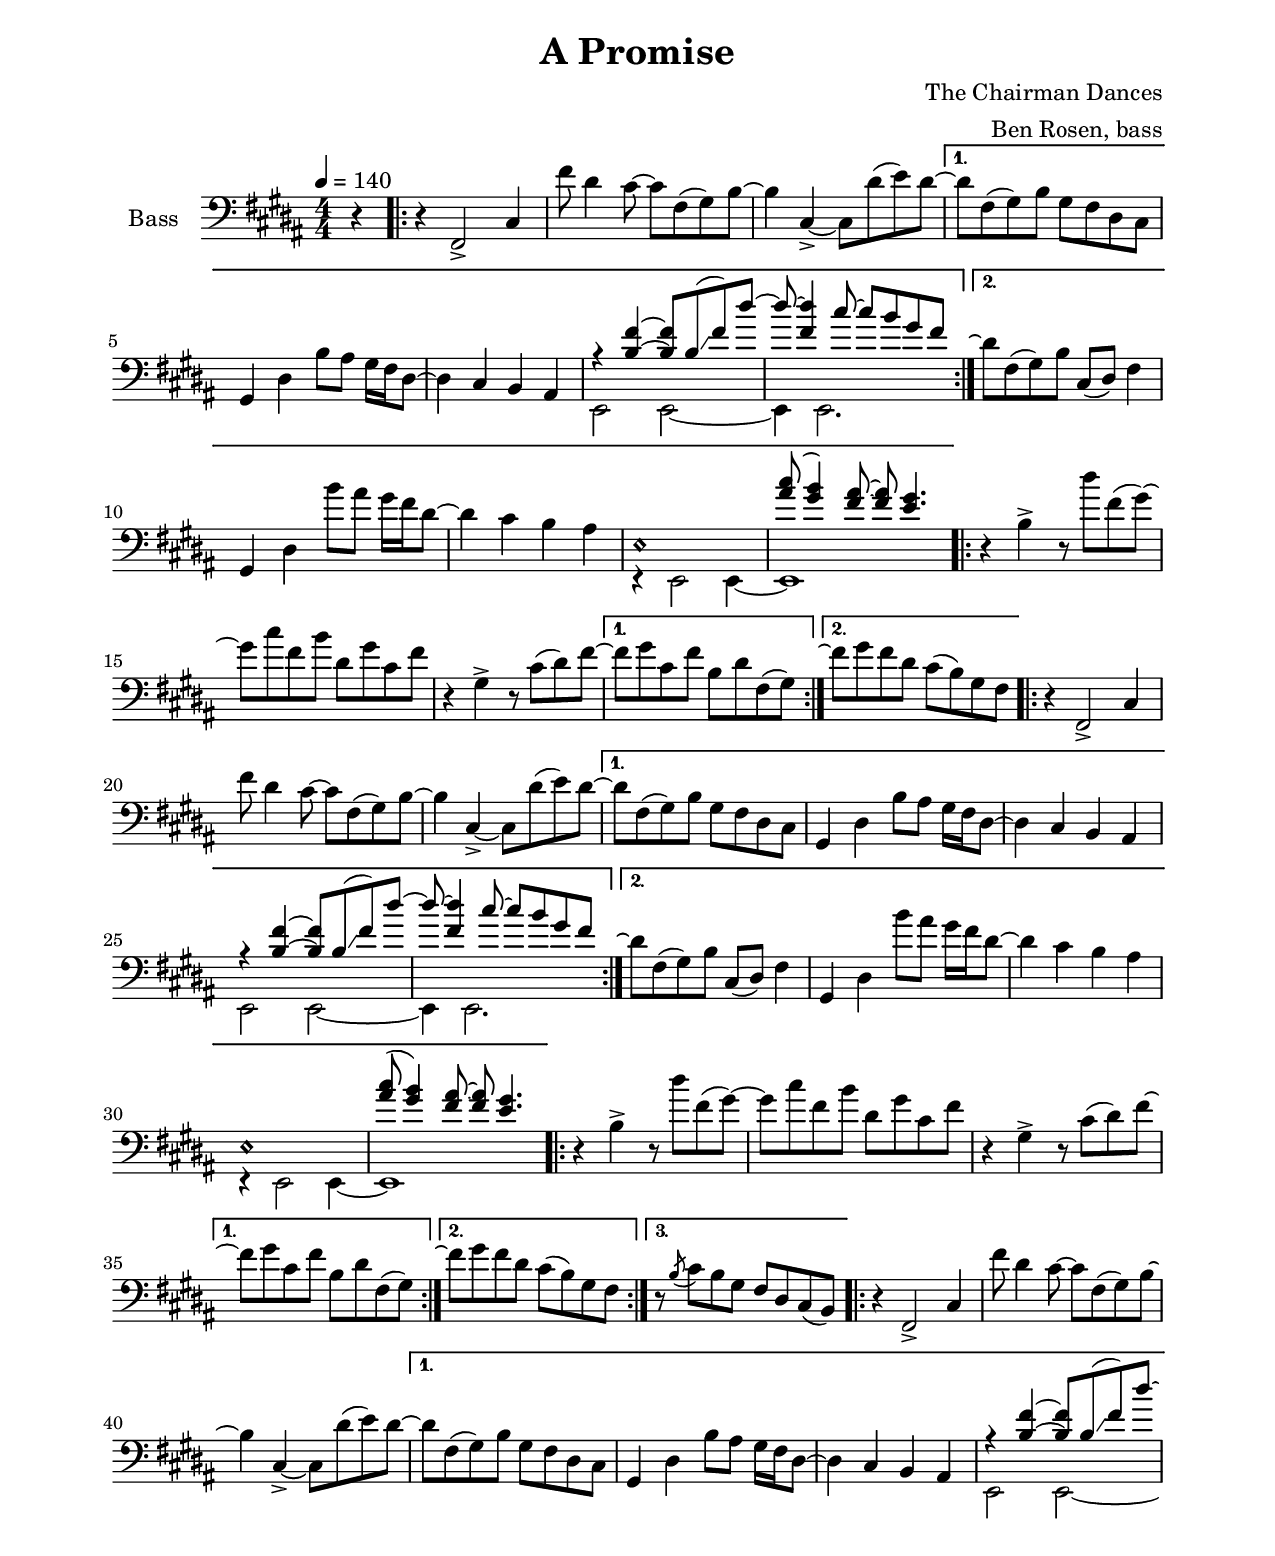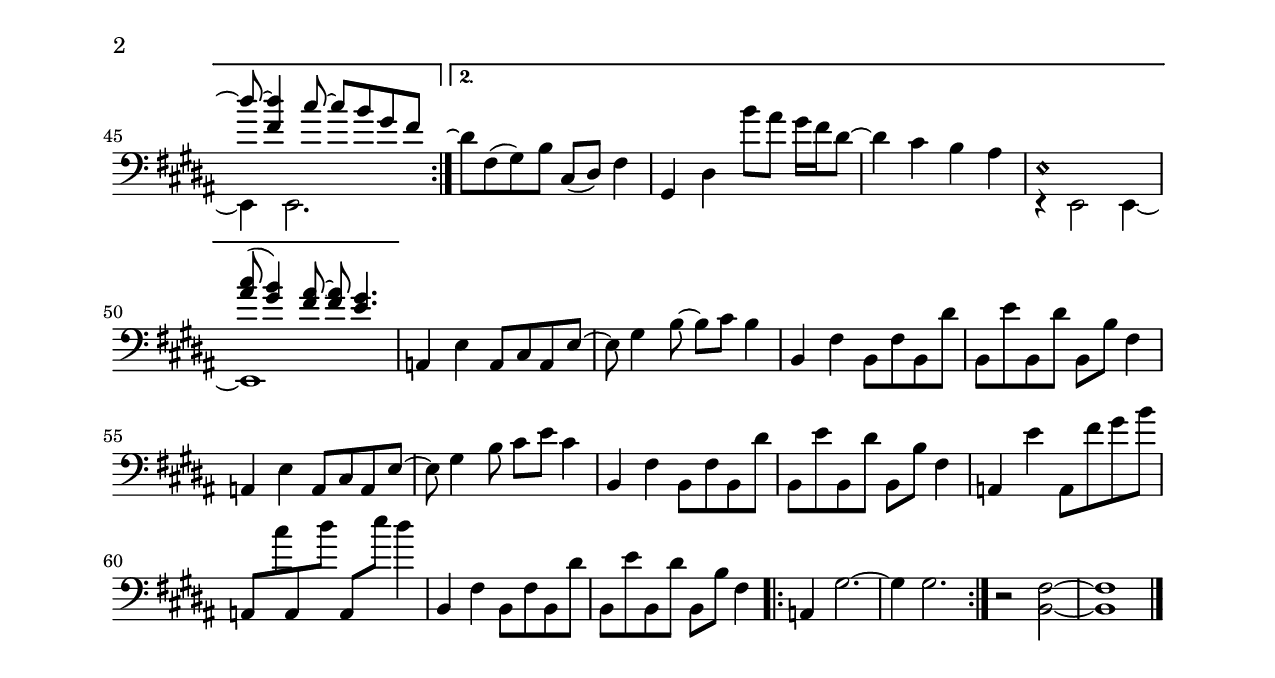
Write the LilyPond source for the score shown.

\version "2.24.0"

\include "settings.ily"

\header {
  title = "A Promise"
  composer = "The Chairman Dances"
  arranger = "Ben Rosen, bass"
}

verse = \relative fs, {
  \repeat volta 2 {
    | r4 fs2 -> cs'4
    | fs'8 ds4 cs8 ~ cs fs, ( gs ) b ~
    | b4 cs, ~ -> cs8 ds' ( e ) ds ~

    \alternative {
      \volta 1 {
        | ds8 fs, ( gs ) b gs fs ds cs
        | gs4 ds' b'8 as gs16 fs ds8 ~
        | ds4 cs b as
        | << {

          r4 <b' fs'> ~ <b fs'>8 b \glissando ( fs' ) ds' ~
          ds8 ~ <fs, ds'>4 cs'8 ~ cs b gs fs

        } \\ {

          e,,2 e ~
          e4 e2.

        } >>
      }

      \volta 2 {
        | ds''8 \repeatTie fs, ( gs ) b cs, ( ds ) fs4
        | gs,4 ds' b''8 as gs16 fs ds8 ~
        | ds4 cs b as
        | << {

          e1 \harmonic
          <as' cs>8 ( <gs b>4 ) <fs as>8 ~ <fs as> <e gs>4.

        } \\ {

          r4 e,,2 e4 ~
          e1

        } >>
      }
    }
  }
}

riff_base = \relative b {
  | r4 b -> r8 ds' fs, ( gs ) ~
  | gs8 cs fs, b ds, gs cs, fs
  | r4 gs, -> r8 cs ( ds ) fs ~
}

riff_volta_one = \relative fs' {
  | fs8 gs cs, fs b, ds fs, ( gs )
}

riff_volta_two = \relative fs' {
  | fs8 \repeatTie gs fs ds cs ( b ) gs fs
}

music = \relative c,  {
  \clef "bass"
  \tempo 4 = 140
  \key b \major

  \partial 4
  | r4

  \verse

  \repeat volta 2 {
    \riff_base

    \alternative {
      \volta 1 {
        \riff_volta_one
      }

      \volta 2 {
        \riff_volta_two
      }
    }
  }

  \verse

  \repeat volta 3 {
    \riff_base

    \alternative {
      \volta 1 {
        \riff_volta_one
      }

      \volta 2 {
        \riff_volta_two
      }

      \volta 3 {
        r8 \acciaccatura { b'' } cs  b gs fs ds cs ( b )
      }
    }
  }

  \verse

  | a4 e' a,8 cs a e' ~
  | e8 gs4 b8 ~ b cs b4
  | b,4 fs' b,8 fs' b, ds'
  | b,8 e' b, ds' b, b' fs4

  | a,4 e' a,8 cs a e' ~
  | e8 gs4 b8 cs e cs4
  | b,4 fs' b,8 fs' b, ds'
  | b,8 e' b, ds' b, b' fs4

  | a,4 e'' a,,8 fs'' gs b
  | a,,8 cs'' a,, ds'' a,, e''' ds4
  | b,,4 fs' b,8 fs' b, ds'
  | b,8 e' b, ds' b, b' fs4

  \repeat volta 2 {
    | a,4 gs'2. ~
    | gs4 gs2.
  }

  | r2 <b, fs'>2 ~
  | <b fs'>1

  \bar "|."
}

\score {
  \new Staff \with {
    instrumentName = "Bass"
    \numericTimeSignature
  } {
    \compressMMRests
    \music
  }
}
